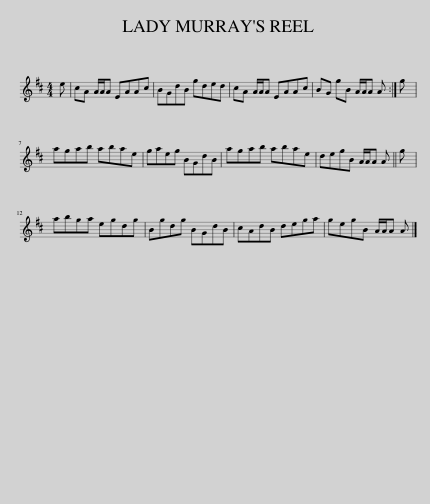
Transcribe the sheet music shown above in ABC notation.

X:1
L:1/8
M:4/4
I:linebreak $
K:D
V:1 treble
V:1
 e | cA A/A/A EAAc | BGdB gded | cA A/A/A EAAc | BG gB A/A/A A :| %5
 g |$ agab abae | gaeg BGdB | agab abae | degB A/A/A A || %10
 g |$ abga egdg | Bgdg BGdB | cAdB dega | gegB A/A/A A |] %15
